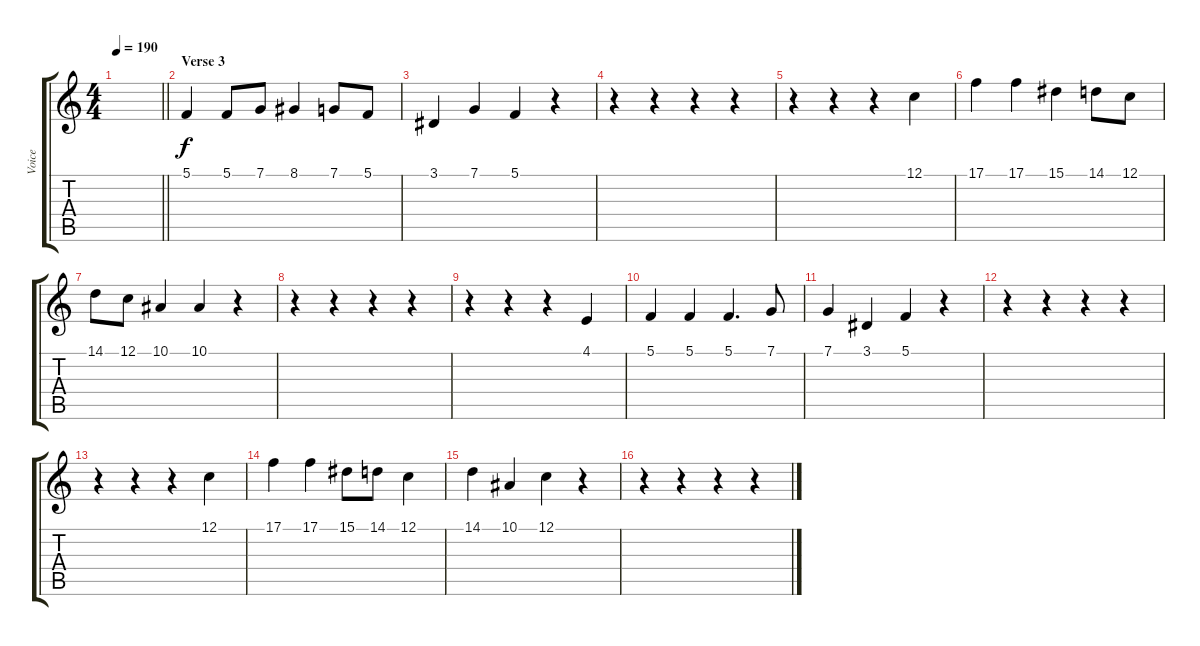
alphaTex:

\track ("Voice" "Voice") {instrument lead6voice}
\staff {score tabs}
\tuning (C4 G3 Eb3 Bb2 F2 C2) {hide}
\ts (4 4)
\tempo 190
\clef g2
\barLineRight lightlight
\ks c
|
\section ("" "Verse 3")
5.1.4 5.1.8 7.1.8 8.1.4 7.1.8 5.1.8 |
3.1.4 7.1.4 5.1.4 r.4 |
r.4 r.4 r.4 r.4 |
r.4 r.4 r.4 12.1.4 |
17.1.4 17.1.4 15.1.4 14.1.8 12.1.8 |
14.1.8 12.1.8 10.1.4 10.1.4 r.4 |
r.4 r.4 r.4 r.4 |
r.4 r.4 r.4 4.1.4 |
5.1.4 5.1.4 5.1.4{d} 7.1.8 |
7.1.4 3.1.4 5.1.4 r.4 |
r.4 r.4 r.4 r.4 |
r.4 r.4 r.4 12.1.4 |
17.1.4 17.1.4 15.1.8 14.1.8 12.1.4 |
14.1.4 10.1.4 12.1.4 r.4 |
r.4 r.4 r.4 r.4
